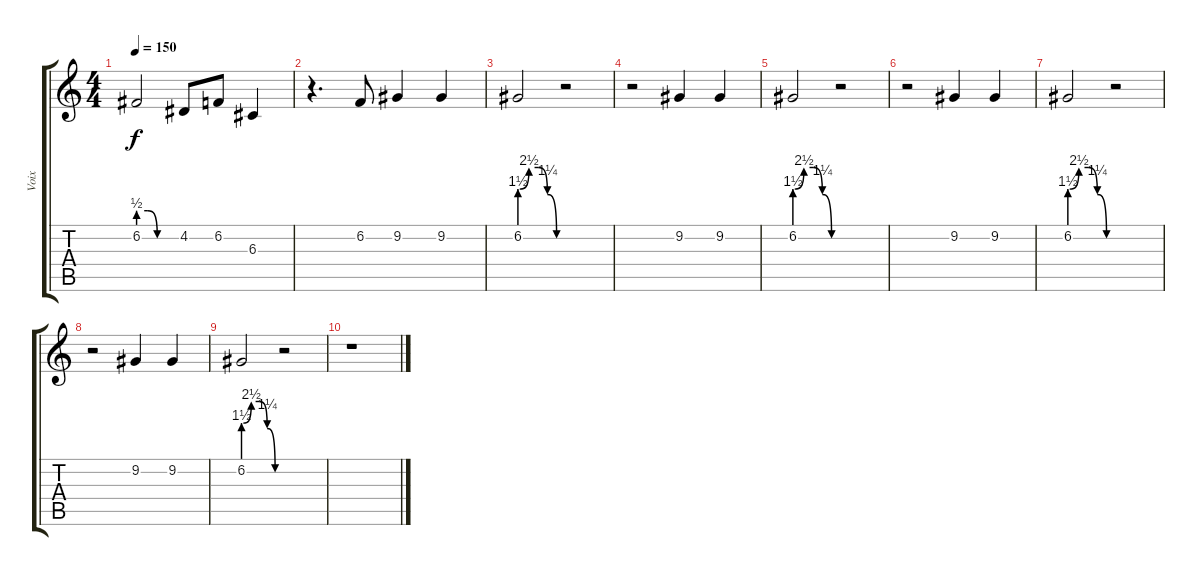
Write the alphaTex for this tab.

\track ("Voix" "Voix") {instrument lead6voice}
\staff {score tabs}
\tuning (E4 B3 G3 D3 A2 E2) {hide}
\ts (4 4)
\tempo 150
\clef g2
\ks c
6.2{be (custom 0 2 15 2 30 0 45 0 60 0)}.2{dy f} 4.2.8 6.2.8 6.3.4 |
r.4{d} 6.2.8 9.2.4 9.2.4 |
6.2{be (custom 0 6 15 10 30 10 45 5 60 0)}.2 r.2 |
r.2 9.2.4 9.2.4 |
6.2{be (custom 0 6 15 10 30 10 45 5 60 0)}.2 r.2 |
r.2 9.2.4 9.2.4 |
6.2{be (custom 0 6 15 10 30 10 45 5 60 0)}.2 r.2 |
r.2 9.2.4 9.2.4 |
6.2{be (custom 0 6 15 10 30 10 45 5 60 0)}.2 r.2 |
r.1
